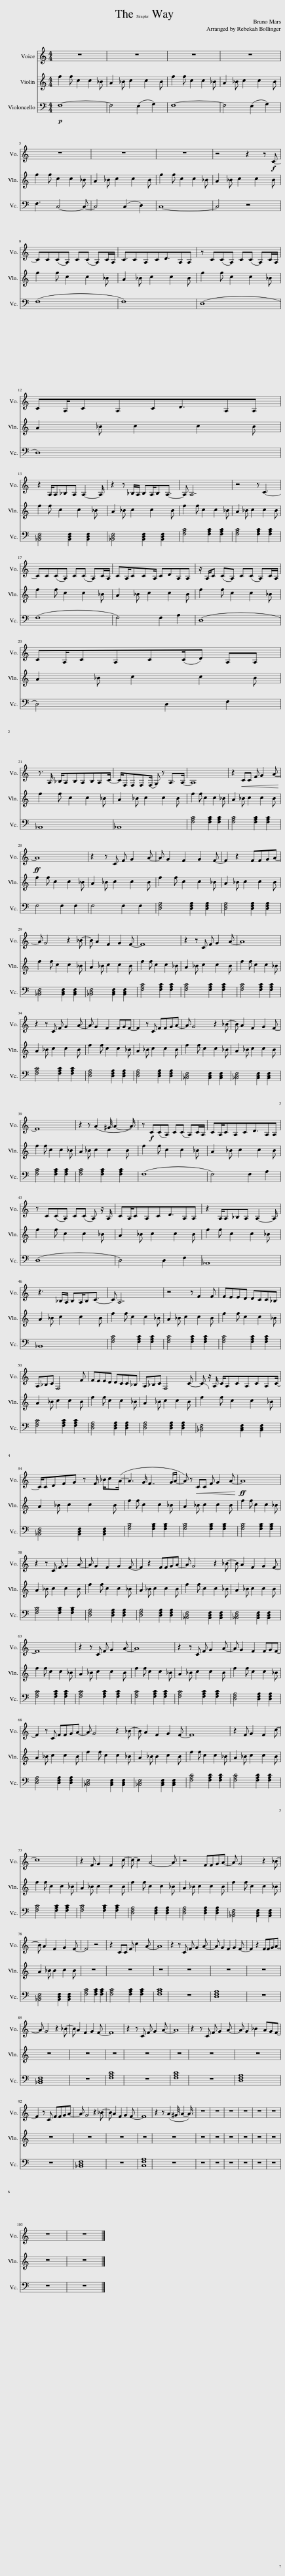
X:1
%%score 1 2 3
L:1/8
M:4/4
I:linebreak $
K:C
V:1 treble
V:2 treble
V:3 bass
V:1
 z8 | z8 | z8 | z8 |$ z8 | %5
 z8 | z8 | z4 z2 z!f! C- |$ CC(CA,) C(C A,)C/A,/ | C3/2CA,CD3/2A,A, | %10
 z C(CA,) C(C A,)C/A,/ |$ CA,/CA,CD3/2A,A, |$ z2 A,/A,_B,A, A,2- A,/ | z2 z _B,/A,/ B,A,/B,A,3/2- | A, A,7 | %15
 z4 z C3- |$ CC(CA,) C(C A,)C/A,/ | CA,/CCA,/ CDA,A, | z/ A,/C (CA,) C(C A,)C/A,/ |$ CA,/CA,C(C/D) A,A, |$ %20
 z3/2 A,/ _B,/A,B,A,B,A,C/- | C/F,F,F,(F,/ G,) z A,>A,- | A,8 | z2!<(! CC F G2 A-!<)! |$!ff! A8 | %25
 z2 z C F G2 A- | A G2 F2 G2 F- | F2 z2 FFGA- |$ A G4 z2 _B- | B A2 F2 G2 F- | %30
 F8 | z2 z C F G2 A- | A8 |$ z2 z C F G2 A- | A G2 F2 FGF- | %35
 F2 z C FFGA- | A G4 z2 _B- | B A2 F2 G2 F- |$ F8 | z2 z (A2 ^G/4 A2- A3/4) | %40
 z!f! C(CA,) C(C A,)C/A,/ | CA,/CA,CD3/2A,A, |$ z C(CA,) C(C A,) z/ A,/ | CA,/CA,CD3/2A,A, | z2 A,/A,_B,A, A,2- A,/ |$ %45
 z3 _B,/A,/ B,A,/B,C3/2- | C A,7 | z4 z F2 F | FEED DCC_B, |$ A,_B,C F,4 F | %50
 FEED DCC_B, | A,_B,C F,4 C- | C z/ A,/ C/A,CA,CA,C/- |$ C/CDFG z F/ _B/c(A/- | A3 G/ F7/2 G/A/- | %55
 A) z!<(! CC F G2 A-!<)! |!ff! A8 |$ z2 z C F G2 A- | A G2 F2 G2 F- | F2 z2 FFGA- | %60
 A G4 z2 _B- | B A2 F2 G2 F- |$ F8 | z2 z C F G2 A- | A8 | %65
 z2 z C F G2 A- | A G2 F2 FGF- |$ F2 z C FFGA- | A G4 z2 _B- | B A2 F2 G2 F- | %70
 F8 | z2 F G2 F2 c- |$ c8 | z2 F G2 F2 c- | c- c2 A4- A | %75
 z4 FFGA- | A G4 z2 _B- |$ B A2 F2 G2 F- | F4 z4 | z2 CC F c2 A- | %80
 A8 | z2 z C F G2 A- | A G2 F2 G2 F- | F2 z2 FFGA- |$ A G4 z2 _B- | %85
 B A2 F2 G2 F- | F8 | z2 z C F G2 A- | A8 | z2 z C F G2 A- | %90
 A G2 _B2 AGF- |$ F2 z C FFGA- | A G4 z2 _B- | B A2 F2 G2 F- | F8 | %95
 z2 z (A2 ^G/4 A2- A3/4) | z8 | z8 | z8 | z8 | %100
 z8 | z8 |$ z8 | z8 |] %104
V:2
 f2 f c2 c2 _B | A2 _B c2 c2 B | f2 f c2 c2 _B | A2 _B c2 c2 B |$ f2 f c2 c2 _B | %5
 A2 _B c2 c2 B | f2 f c2 c2 _B | A2 _B c2 c2 B |$ f2 f c2 c2 _B | A2 _B c2 c2 B | %10
 f2 f c2 c2 _B |$ A2 _B c2 c2 B |$ f2 f c2 c2 _B | A2 _B c2 c2 B | f2 f c2 c2 _B | %15
 A2 _B c2 c2 B |$ f2 f c2 c2 _B | A2 _B c2 c2 B | f2 f c2 c2 _B |$ A2 _B c2 c2 B |$ %20
 f2 f c2 c2 _B | A2 _B c2 c2 B | f2 f c2 c2 _B | A2 _B c2 c2 B |$ f2 f c2 c2 _B | %25
 A2 _B c2 c2 B | f2 f c2 c2 _B | A2 _B c2 c2 B |$ f2 f c2 c2 _B | A2 _B c2 c2 B | %30
 f2 f c2 c2 _B | A2 _B c2 c2 B | f2 f c2 c2 _B |$ A2 _B c2 c2 B | f2 f c2 c2 _B | %35
 A2 _B c2 c2 B | f2 f c2 c2 _B | A2 _B c2 c2 B |$ f2 f c2 c2 _B | A2 _B c2 c2 B | %40
 f2 f c2 c2 _B | A2 _B c2 c2 B |$ f2 f c2 c2 _B | A2 _B c2 c2 B | f2 f c2 c2 _B |$ %45
 A2 _B c2 c2 B | f2 f c2 c2 _B | A2 _B c2 c2 B | f2 f c2 c2 _B |$ A2 _B c2 c2 B | %50
 f2 f c2 c2 _B | A2 _B c2 c2 B | f2 f c2 c2 _B |$ A2 _B c2 c2 B | f2 f c2 c2 _B | %55
 A2 _B c2 c2 B | f2 f c2 c2 _B |$ A2 _B c2 c2 B | f2 f c2 c2 _B | A2 _B c2 c2 B | %60
 f2 f c2 c2 _B | A2 _B c2 c2 B |$ f2 f c2 c2 _B | A2 _B c2 c2 B | f2 f c2 c2 _B | %65
 A2 _B c2 c2 B | f2 f c2 c2 _B |$ A2 _B c2 c2 B | f2 f c2 c2 _B | A2 _B B2 c2 B | %70
 f2 f c2 c2 _B | A2 _B c2 c2 B |$ f2 f c2 c2 _B | A2 _B c2 c2 B | f2 f c2 c2 _B | %75
 A2 _B c2 c2 B | f2 f c2 c2 _B |$ A2 _B B2 c2 B | z8 | z8 | %80
 z8 | z8 | z8 | z8 |$ z8 | %85
 z8 | z8 | z8 | z8 | z8 | %90
 z8 |$ z8 | z8 | z8 | z8 | %95
 z8 | z8 | z8 | z8 | z8 | %100
 z8 | z8 |$ z8 | z8 |] %104
V:3
!p! F,8- | F,4 (E,2 G,2) | F,8- | F,4 (E,2 G,2) |$ F,3 C,4- C,- | %5
 C,4 (C,2 D,2) | C,8- | C,4 z4 |$ (F,8 | F,8) | %10
 (D,8 |$ D,8) |$ [_B,,D,F,]4 [B,,D,F,]2 [B,,D,F,]2 | [_B,,D,F,]4 [B,,D,F,]2 [B,,D,F,]2 | [F,A,C]4 [F,A,C]2 [F,A,C]2 | %15
 [F,A,C]4 [F,A,C]2 [F,A,C]2 |$ (F,8 | F,4) F,2 A,2 | (D,8 |$ D,4) D,2 F,2 |$ %20
 _B,,8 | _B,,8 | [F,A,C]4 [F,A,C]2 [F,A,C]2 | [F,A,C]4 [F,A,C]2 [F,A,C]2 |$ F,4 F,2 F,2 | %25
 F,4 F,2 F,2 | [D,F,A,]4 [D,F,A,]2 [D,F,A,]2 | [D,F,A,]4 [D,F,A,]2 [D,F,A,]2 |$ [_B,,D,F,]4 [B,,D,F,]2 [B,,D,F,]2 | [_B,,D,F,]4 [B,,D,F,]2 [B,,D,F,]2 | %30
 [F,A,C]4 [F,A,C]2 [F,A,C]2 | [F,A,C]4 [F,A,C]2 [F,A,C]2 | [F,A,C]4 [F,A,C]2 [F,A,C]2 |$ [F,A,C]4 [F,A,C]2 [F,A,C]2 | [D,F,A,]4 [D,F,A,]2 [D,F,A,]2 | %35
 [D,F,A,]4 [D,F,A,]2 [D,F,A,]2 | [_B,,D,F,]4 [B,,D,F,]2 [B,,D,F,]2 | [_B,,D,F,]4 [B,,D,F,]2 [B,,D,F,]2 |$ [F,A,C]4 [F,A,C]2 [F,A,C]2 | [F,A,C]4 [F,A,C]2 [F,A,C]2 | %40
 (F,8 | F,4) F,2 A,2 |$ (D,8 | D,4) D,2 F,2 | _B,,8 |$ %45
 _B,,8 | [F,A,C]4 [F,A,C]2 [F,A,C]2 | [F,A,C]4 [F,A,C]2 [F,A,C]2 | [F,A,C]4 [F,A,C]2 [F,A,C]2 |$ [F,A,C]4 [F,A,C]2 [F,A,C]2 | %50
 [D,F,A,]4 [D,F,A,]2 [D,F,A,]2 | [D,F,A,]4 [D,F,A,]2 [D,F,A,]2 | [_B,,D,F,]4 [B,,D,F,]2 [B,,D,F,]2 |$ [_B,,D,F,]4 [B,,D,F,]2 [B,,D,F,]2 | [F,A,C]4 [F,A,C]2 [F,A,C]2 | %55
 [F,A,C]4 [F,A,C]2 [F,A,C]2 | [F,A,C]4 [F,A,C]2 [F,A,C]2 |$ [F,A,C]4 [F,A,C]2 [F,A,C]2 | [D,F,A,]4 [D,F,A,]2 [D,F,A,]2 | [D,F,A,]4 [D,F,A,]2 [D,F,A,]2 | %60
 [_B,,D,F,]4 [B,,D,F,]2 [B,,D,F,]2 | [_B,,D,F,]4 [B,,D,F,]2 [B,,D,F,]2 |$ [F,A,C]4 [F,A,C]2 [F,A,C]2 | [F,A,C]4 [F,A,C]2 [F,A,C]2 | [F,A,C]4 [F,A,C]2 [F,A,C]2 | %65
 [F,A,C]4 [F,A,C]2 [F,A,C]2 | [D,F,A,]4 [D,F,A,]2 [D,F,A,]2 |$ [D,F,A,]4 [D,F,A,]2 [D,F,A,]2 | [_B,,D,F,]4 [B,,D,F,]2 [B,,D,F,]2 | [_B,,D,F,]4 [B,,D,F,]2 [B,,D,F,]2 | %70
 [F,A,C]4 [F,A,C]2 [F,A,C]2 | [F,A,C]4 [F,A,C]2 [F,A,C]2 |$ [F,A,C]4 [F,A,C]2 [F,A,C]2 | [F,A,C]4 [F,A,C]2 [F,A,C]2 | [D,F,A,]4 [D,F,A,]2 [D,F,A,]2 | %75
 [D,F,A,]4 [D,F,A,]2 [D,F,A,]2 | [_B,,D,F,]4 [B,,D,F,]2 [B,,D,F,]2 |$ [_B,,D,F,]4 [B,,D,F,]2 [B,,D,F,]2 | [F,A,C]4 [F,A,C]2 [F,A,C]2 | [F,A,C]4 [F,A,C]2 [F,A,C]2 | %80
 [F,A,C]8 | z8 | [D,F,A,]8 | z8 |$ [_B,,D,F,]8 | %85
 z8 | [F,A,C]8 | z8 | [F,A,C]8 | z8 | %90
 [D,F,A,]8 |$ z8 | [_B,,D,F,]8 | z8 | [C,F,A,]8 | %95
 z8 | z8 | z8 | z8 | z8 | %100
 z8 | z8 |$ z8 | z8 |] %104
